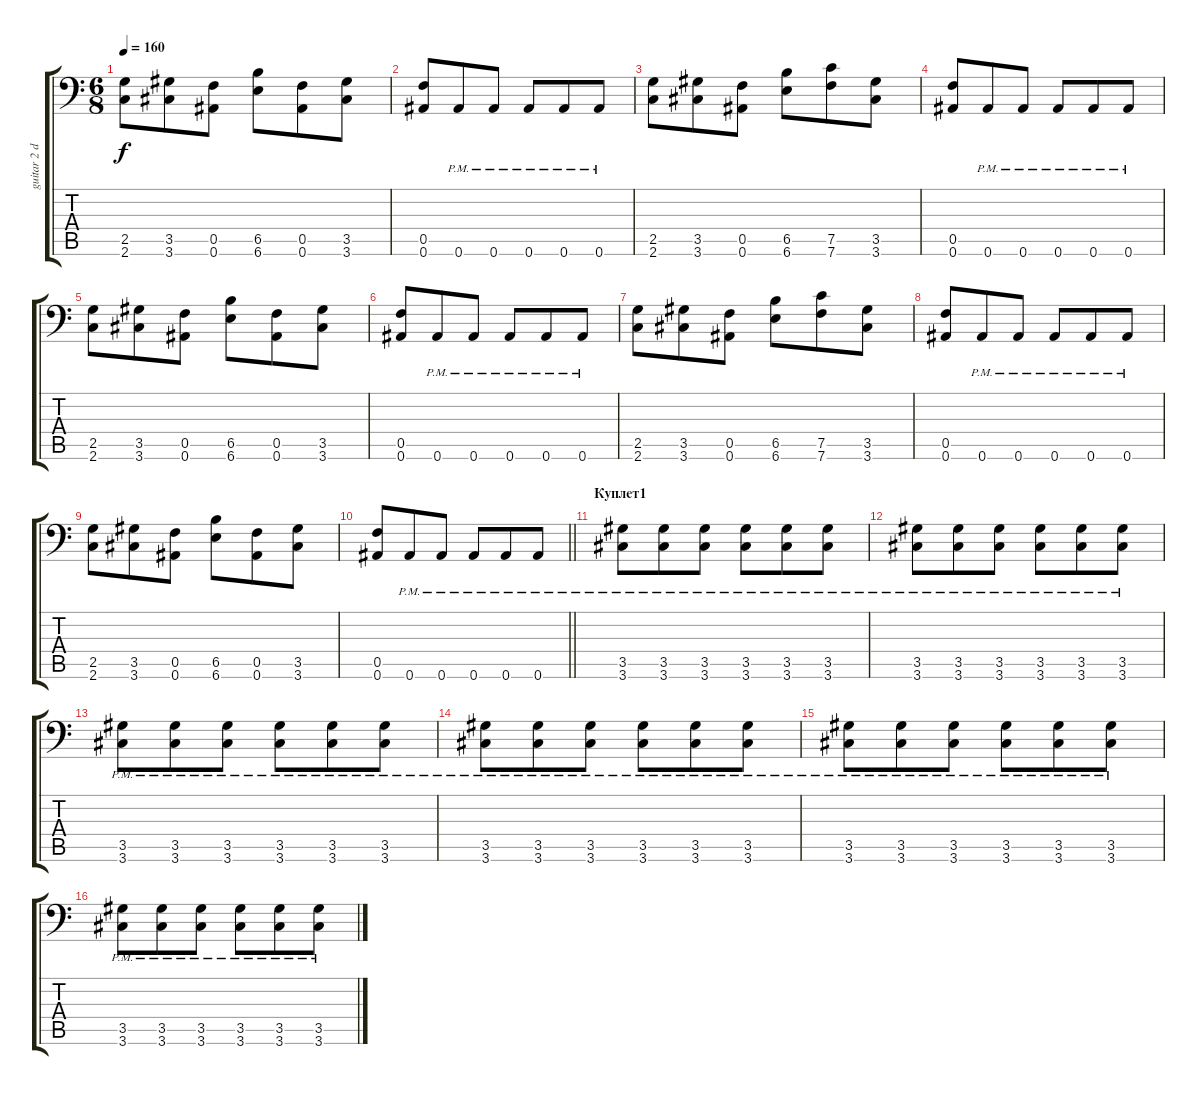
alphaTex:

\track ("guitar 2 double" "guitar 2 d") {instrument distortionguitar}
\staff {score tabs}
\tuning (C4 G3 Eb3 Bb2 F2 Bb1) {hide}
\ts (6 8)
\tempo 160
\clef f4
\ks c
(2.5 2.6).8{dy f} (3.5 3.6).8 (0.5 0.6).8 (6.5 6.6).8 (0.5 0.6).8 (3.5 3.6).8 |
(0.5 0.6).8 0.6{pm}.8 0.6{pm}.8 0.6{pm}.8 0.6{pm}.8 0.6{pm}.8 |
(2.5 2.6).8 (3.5 3.6).8 (0.5 0.6).8 (6.5 6.6).8 (7.5 7.6).8 (3.5 3.6).8 |
(0.5 0.6).8 0.6{pm}.8 0.6{pm}.8 0.6{pm}.8 0.6{pm}.8 0.6{pm}.8 |
(2.5 2.6).8 (3.5 3.6).8 (0.5 0.6).8 (6.5 6.6).8 (0.5 0.6).8 (3.5 3.6).8 |
(0.5 0.6).8 0.6{pm}.8 0.6{pm}.8 0.6{pm}.8 0.6{pm}.8 0.6{pm}.8 |
(2.5 2.6).8 (3.5 3.6).8 (0.5 0.6).8 (6.5 6.6).8 (7.5 7.6).8 (3.5 3.6).8 |
(0.5 0.6).8 0.6{pm}.8 0.6{pm}.8 0.6{pm}.8 0.6{pm}.8 0.6{pm}.8 |
(2.5 2.6).8 (3.5 3.6).8 (0.5 0.6).8 (6.5 6.6).8 (0.5 0.6).8 (3.5 3.6).8 |
\barLineRight lightlight
(0.5 0.6).8 0.6{pm}.8 0.6{pm}.8 0.6{pm}.8 0.6{pm}.8 0.6{pm}.8 |
\section ("" "Куплет1")
(3.5{pm} 3.6{pm}).8 (3.5{pm} 3.6{pm}).8 (3.5{pm} 3.6{pm}).8 (3.5{pm} 3.6{pm}).8 (3.5{pm} 3.6{pm}).8 (3.5{pm} 3.6{pm}).8 |
(3.5{pm} 3.6{pm}).8 (3.5{pm} 3.6{pm}).8 (3.5{pm} 3.6{pm}).8 (3.5{pm} 3.6{pm}).8 (3.5{pm} 3.6{pm}).8 (3.5{pm} 3.6{pm}).8 |
(3.5{pm} 3.6{pm}).8 (3.5{pm} 3.6{pm}).8 (3.5{pm} 3.6{pm}).8 (3.5{pm} 3.6{pm}).8 (3.5{pm} 3.6{pm}).8 (3.5{pm} 3.6{pm}).8 |
(3.5{pm} 3.6{pm}).8 (3.5{pm} 3.6{pm}).8 (3.5{pm} 3.6{pm}).8 (3.5{pm} 3.6{pm}).8 (3.5{pm} 3.6{pm}).8 (3.5{pm} 3.6{pm}).8 |
(3.5{pm} 3.6{pm}).8 (3.5{pm} 3.6{pm}).8 (3.5{pm} 3.6{pm}).8 (3.5{pm} 3.6{pm}).8 (3.5{pm} 3.6{pm}).8 (3.5{pm} 3.6{pm}).8 |
(3.5{pm} 3.6{pm}).8 (3.5{pm} 3.6{pm}).8 (3.5{pm} 3.6{pm}).8 (3.5{pm} 3.6{pm}).8 (3.5{pm} 3.6{pm}).8 (3.5{pm} 3.6{pm}).8
